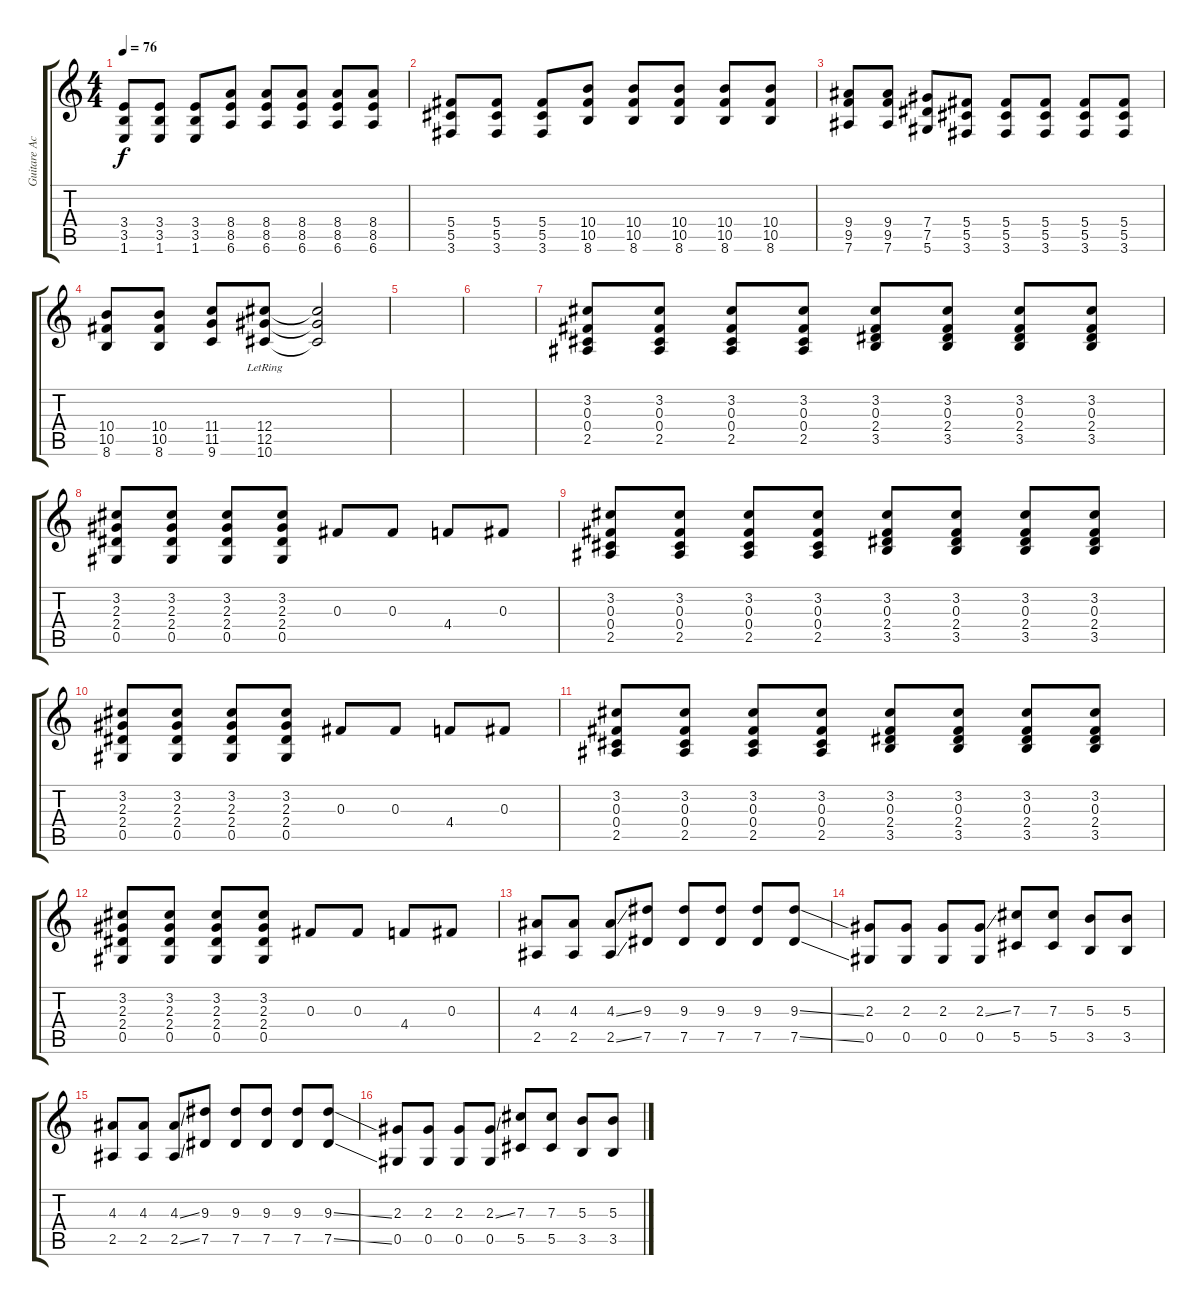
\track ("Guitare Acoustique/Electrique" "Guitare Ac") {instrument acousticguitarsteel}
\staff {score tabs}
\tuning (Eb4 Bb3 Gb3 Db3 Ab2 Eb2) {hide}
\ts (4 4)
\tempo 76
\clef g2
\ks c
(3.4 3.5 1.6).8{dy f} (3.4 3.5 1.6).8 (3.4 3.5 1.6).8 (8.4 8.5 6.6).8 (8.4 8.5 6.6).8 (8.4 8.5 6.6).8 (8.4 8.5 6.6).8 (8.4 8.5 6.6).8 |
(5.4 5.5 3.6).8 (5.4 5.5 3.6).8 (5.4 5.5 3.6).8 (10.4 10.5 8.6).8 (10.4 10.5 8.6).8 (10.4 10.5 8.6).8 (10.4 10.5 8.6).8 (10.4 10.5 8.6).8 |
(9.4 9.5 7.6).8 (9.4 9.5 7.6).8 (7.4 7.5 5.6).8 (5.4 5.5 3.6).8 (5.4 5.5 3.6).8 (5.4 5.5 3.6).8 (5.4 5.5 3.6).8 (5.4 5.5 3.6).8 |
(10.4 10.5 8.6).8 (10.4 10.5 8.6).8 (11.4 11.5 9.6).8 (12.4{lr} 12.5{lr} 10.6{lr}).8 (12.4{t} 12.5{t} 10.6{t}).2 |
|
|
(3.2 0.3 0.4 2.5).8{volume 8 instrument acousticguitarsteel} (3.2 0.3 0.4 2.5).8 (3.2 0.3 0.4 2.5).8 (3.2 0.3 0.4 2.5).8 (3.2 0.3 2.4 3.5).8 (3.2 0.3 2.4 3.5).8 (3.2 0.3 2.4 3.5).8 (3.2 0.3 2.4 3.5).8 |
(3.2 2.3 2.4 0.5).8 (3.2 2.3 2.4 0.5).8 (3.2 2.3 2.4 0.5).8 (3.2 2.3 2.4 0.5).8 0.3.8 0.3.8 4.4.8 0.3.8 |
(3.2 0.3 0.4 2.5).8 (3.2 0.3 0.4 2.5).8 (3.2 0.3 0.4 2.5).8 (3.2 0.3 0.4 2.5).8 (3.2 0.3 2.4 3.5).8 (3.2 0.3 2.4 3.5).8 (3.2 0.3 2.4 3.5).8 (3.2 0.3 2.4 3.5).8 |
(3.2 2.3 2.4 0.5).8 (3.2 2.3 2.4 0.5).8 (3.2 2.3 2.4 0.5).8 (3.2 2.3 2.4 0.5).8 0.3.8 0.3.8 4.4.8 0.3.8 |
(3.2 0.3 0.4 2.5).8 (3.2 0.3 0.4 2.5).8 (3.2 0.3 0.4 2.5).8 (3.2 0.3 0.4 2.5).8 (3.2 0.3 2.4 3.5).8 (3.2 0.3 2.4 3.5).8 (3.2 0.3 2.4 3.5).8 (3.2 0.3 2.4 3.5).8 |
(3.2 2.3 2.4 0.5).8 (3.2 2.3 2.4 0.5).8 (3.2 2.3 2.4 0.5).8 (3.2 2.3 2.4 0.5).8 0.3.8 0.3.8 4.4.8 0.3.8 |
(4.3 2.5).8{volume 10 instrument overdrivenguitar} (4.3 2.5).8 (4.3{ss} 2.5{ss}).8 (9.3 7.5).8 (9.3 7.5).8 (9.3 7.5).8 (9.3 7.5).8 (9.3{ss} 7.5{ss}).8 |
(2.3 0.5).8 (2.3 0.5).8 (2.3 0.5).8 (2.3{ss} 0.5).8 (7.3 5.5).8 (7.3 5.5).8 (5.3 3.5).8 (5.3 3.5).8 |
(4.3 2.5).8 (4.3 2.5).8 (4.3{ss} 2.5{ss}).8 (9.3 7.5).8 (9.3 7.5).8 (9.3 7.5).8 (9.3 7.5).8 (9.3{ss} 7.5{ss}).8 |
(2.3 0.5).8 (2.3 0.5).8 (2.3 0.5).8 (2.3{ss} 0.5).8 (7.3 5.5).8 (7.3 5.5).8 (5.3 3.5).8 (5.3 3.5).8
